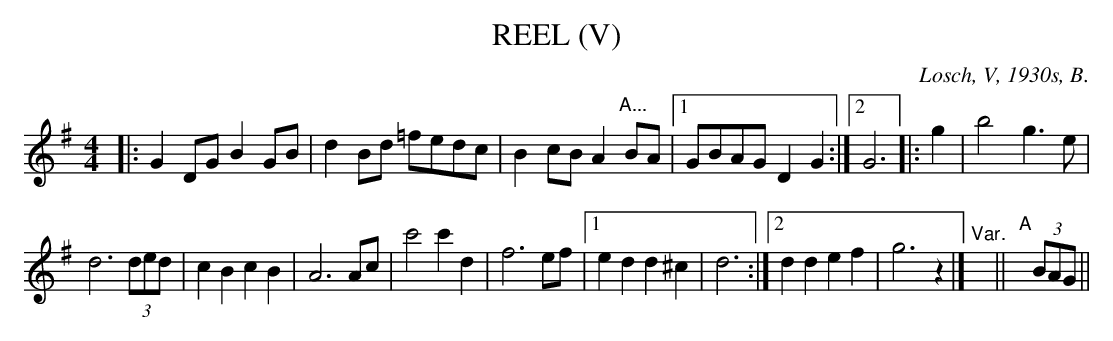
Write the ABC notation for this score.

X:1
T: REEL (V)
O: Losch, V, 1930s, B.
M: 4/4
L: 1/8
K: G
|: G2DG B2GB | d2Bd =fedc | B2cB A2"^A..."BA |[1 GBAG D2G2 :|[2 G6 |: g2 | b4 g3e |
d6 (3ded | c2B2 c2B2 | A6 Ac | c'4 c'2d2 | f6 ef |[1 e2d2 d2^c2 | d6 :|[2 d2d2 e2f2 | g6 z2 |] "Var."y || "^A"y(3BAG ||
